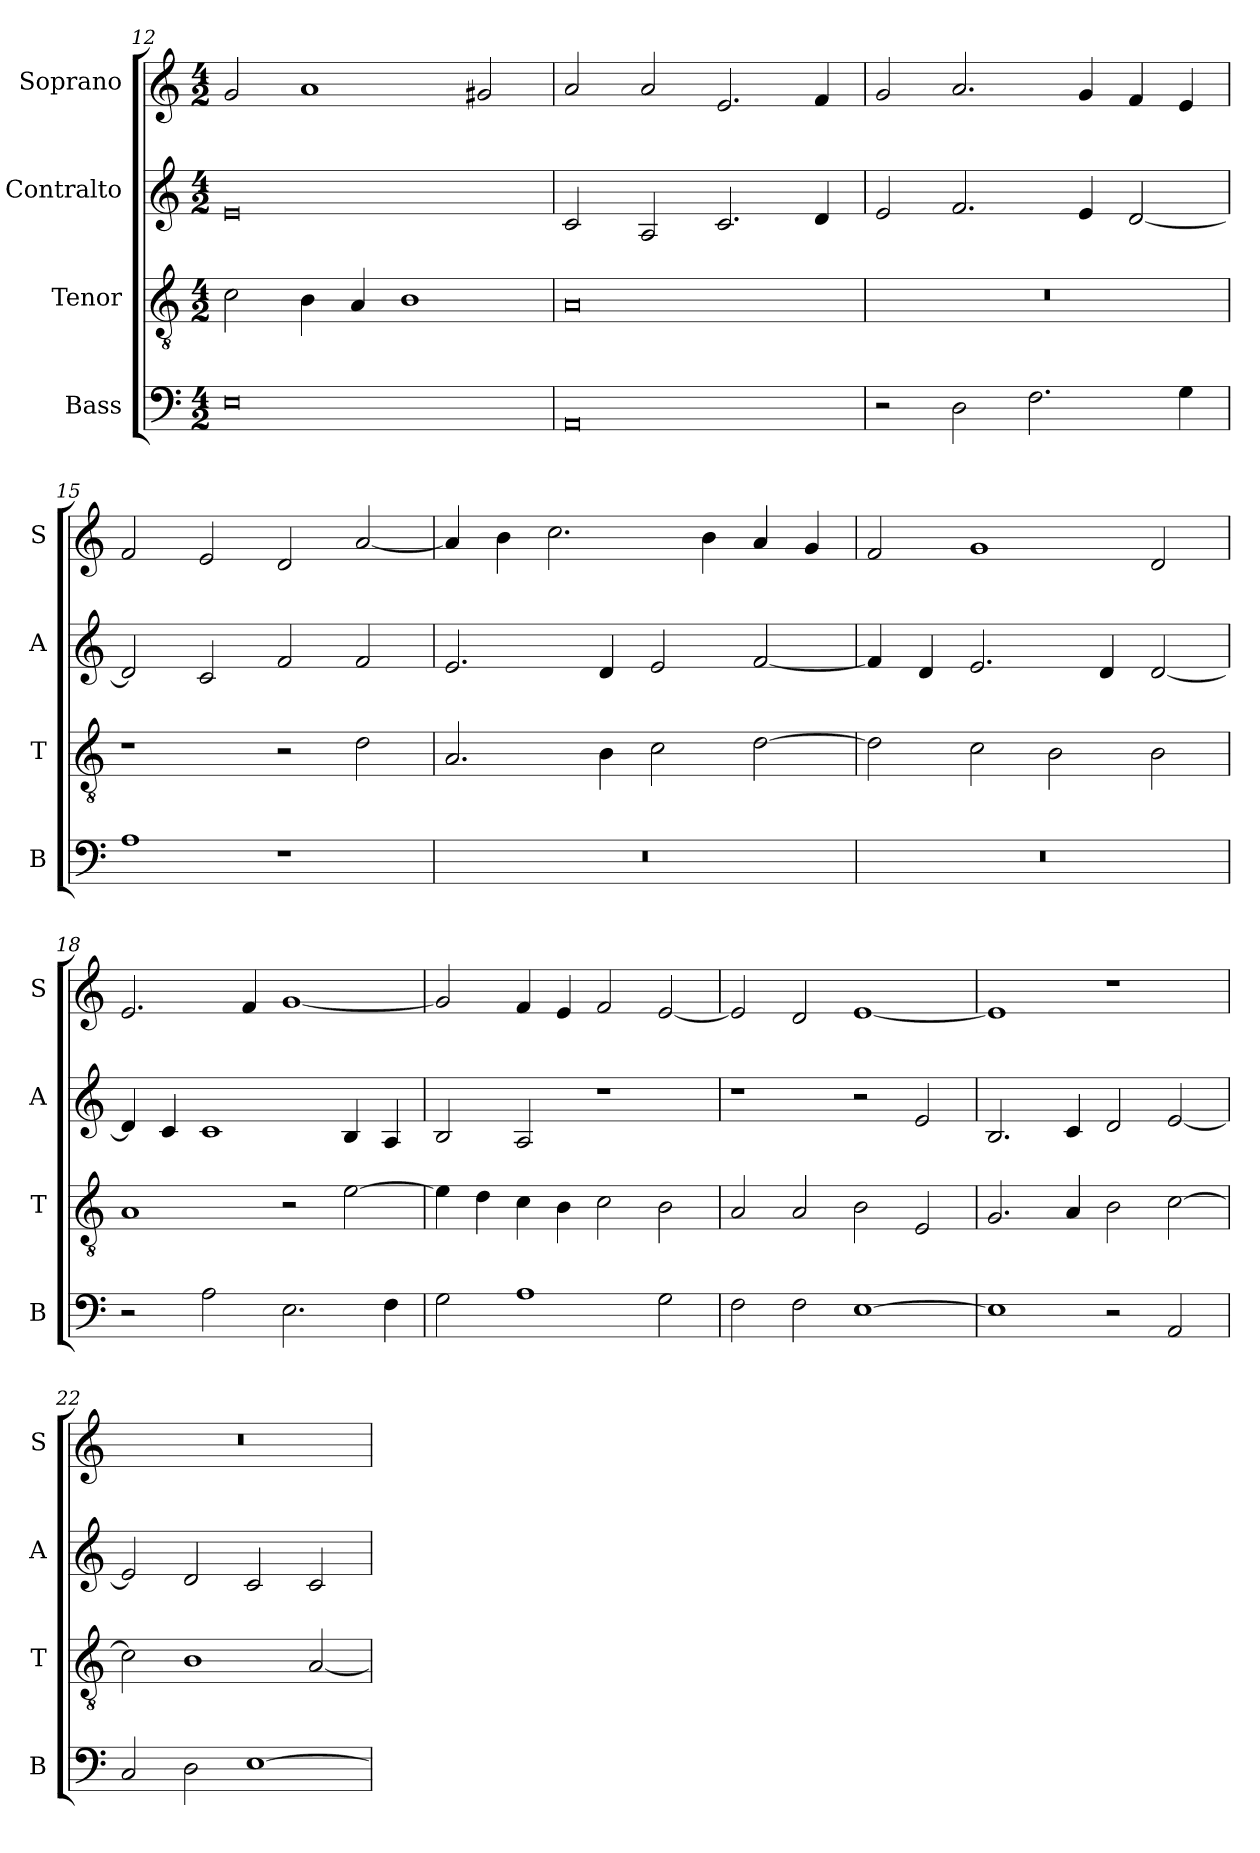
**kern	**kern	**kern	**kern
*part4	*part3	*part2	*part1
*staff4	*staff3	*staff2	*staff1
*I"Bass	*I"Tenor	*I"Contralto	*I"Soprano
*I'B	*I'T	*I'A	*I'S
*clefF4	*clefGv2	*clefG2	*clefG2
*k[]	*k[]	*k[]	*k[]
*E:phr	*E:phr	*E:phr	*E:phr
*M4/2	*M4/2	*M4/2	*M4/2
=12	=12	=12	=12
0E	2c	0e	2g
.	4B	.	1a
.	4A	.	.
.	1B	.	.
.	.	.	2g#X
=13	=13	=13	=13
0AA	0A	2c	2a
.	.	2A	2a
.	.	2.c	2.e
.	.	4d	4f
=14	=14	=14	=14
2r	0r	2e	2g
2D	.	2.f	2.a
2.F	.	.	.
.	.	4e	4g
.	.	[2d	4f
4G	.	.	4e
=15	=15	=15	=15
1A	1r	2d]	2f
.	.	2c	2e
1r	2r	2f	2d
.	2d	2f	[2a
=16	=16	=16	=16
0r	2.A	2.e	4a]
.	.	.	4b
.	.	.	2.cc
.	4B	4d	.
.	2c	2e	.
.	.	.	4b
.	[2d	[2f	4a
.	.	.	4g
=17	=17	=17	=17
0r	2d]	4f]	2f
.	.	4d	.
.	2c	2.e	1g
.	2B	.	.
.	.	4d	.
.	2B	[2d	2d
=18	=18	=18	=18
2r	1A	4d]	2.e
.	.	4c	.
2A	.	1c	.
.	.	.	4f
2.E	2r	.	[1g
.	[2e	4B	.
4F	.	4A	.
=19	=19	=19	=19
2G	4e]	2B	2g]
.	4d	.	.
1A	4c	2A	4f
.	4B	.	4e
.	2c	1r	2f
2G	2B	.	[2e
=20	=20	=20	=20
2F	2A	1r	2e]
2F	2A	.	2d
[1E	2B	2r	[1e
.	2E	2e	.
=21	=21	=21	=21
1E]	2.G	2.B	1e]
.	4A	4c	.
2r	2B	2d	1r
2AA	[2c	[2e	.
=22	=22	=22	=22
2C	2c]	2e]	0r
2D	1B	2d	.
[1E	.	2c	.
.	[2A	2c	.
=	=	=	=
*-	*-	*-	*-
